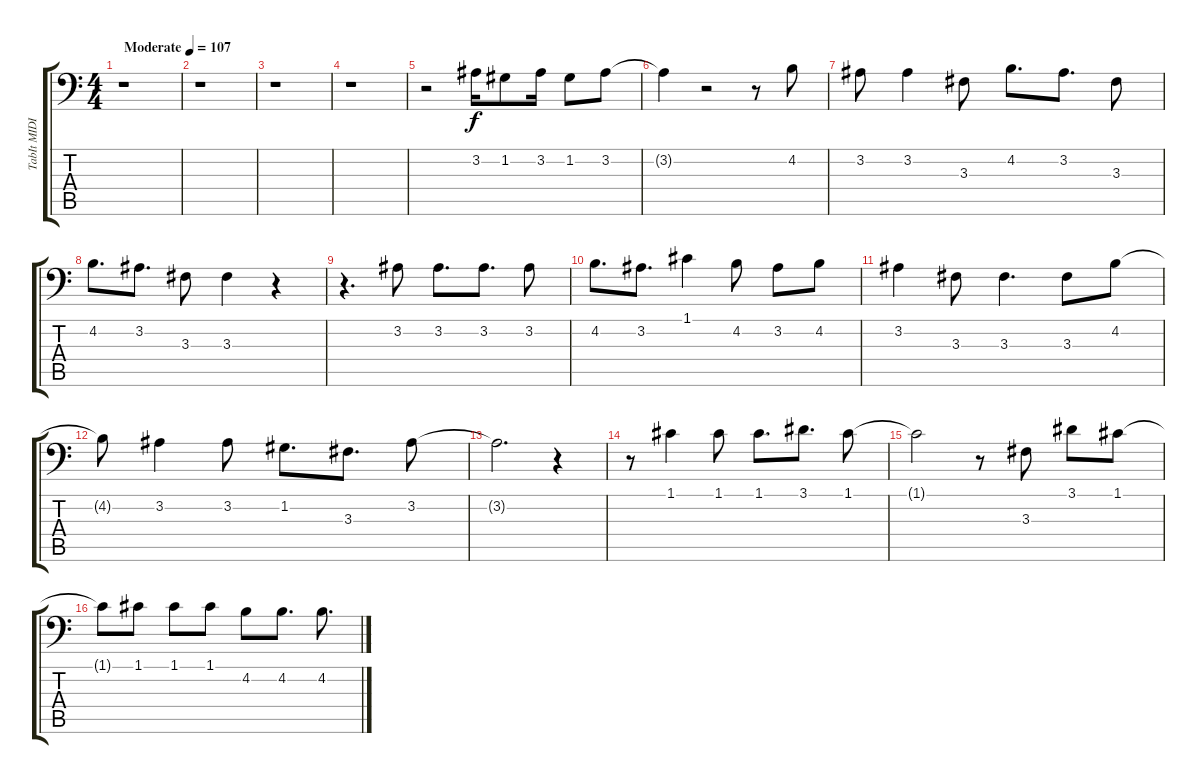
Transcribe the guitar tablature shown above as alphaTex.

\track ("TabIt MIDI - Track 1" "TabIt MIDI") {instrument oboe}
\staff {score tabs}
\tuning (C4 G3 Eb3 Bb2 F2 Bb1) {hide}
\ts (4 4)
\tempo (107 "Moderate")
\clef f4
\ks c
r.1{dy f instrument oboe} |
r.1 |
r.1 |
r.1 |
r.2 3.2.16 1.2.8 3.2.16 1.2.8 3.2.8 |
3.2{t}.4 r.2 r.8 4.2.8 |
3.2.8 3.2.4 3.3.8 4.2.8{d} 3.2.8{d} 3.3.8 |
4.2.8{d} 3.2.8{d} 3.3.8 3.3.4 r.4 |
r.4{d} 3.2.8 3.2.8{d} 3.2.8{d} 3.2.8 |
4.2.8{d} 3.2.8{d} 1.1.4 4.2.8 3.2.8 4.2.8 |
3.2.4 3.3.8 3.3.4{d} 3.3.8 4.2.8 |
4.2{t}.8 3.2.4 3.2.8 1.2.8{d} 3.3.8{d} 3.2.8 |
3.2{t}.2{d} r.4 |
r.8 1.1.4 1.1.8 1.1.8{d} 3.1.8{d} 1.1.8 |
1.1{t}.2 r.8 3.3.8 3.1.8 1.1.8 |
1.1{t}.8 1.1.8 1.1.8 1.1.8 4.2.8 4.2.8{d} 4.2.8{d}
